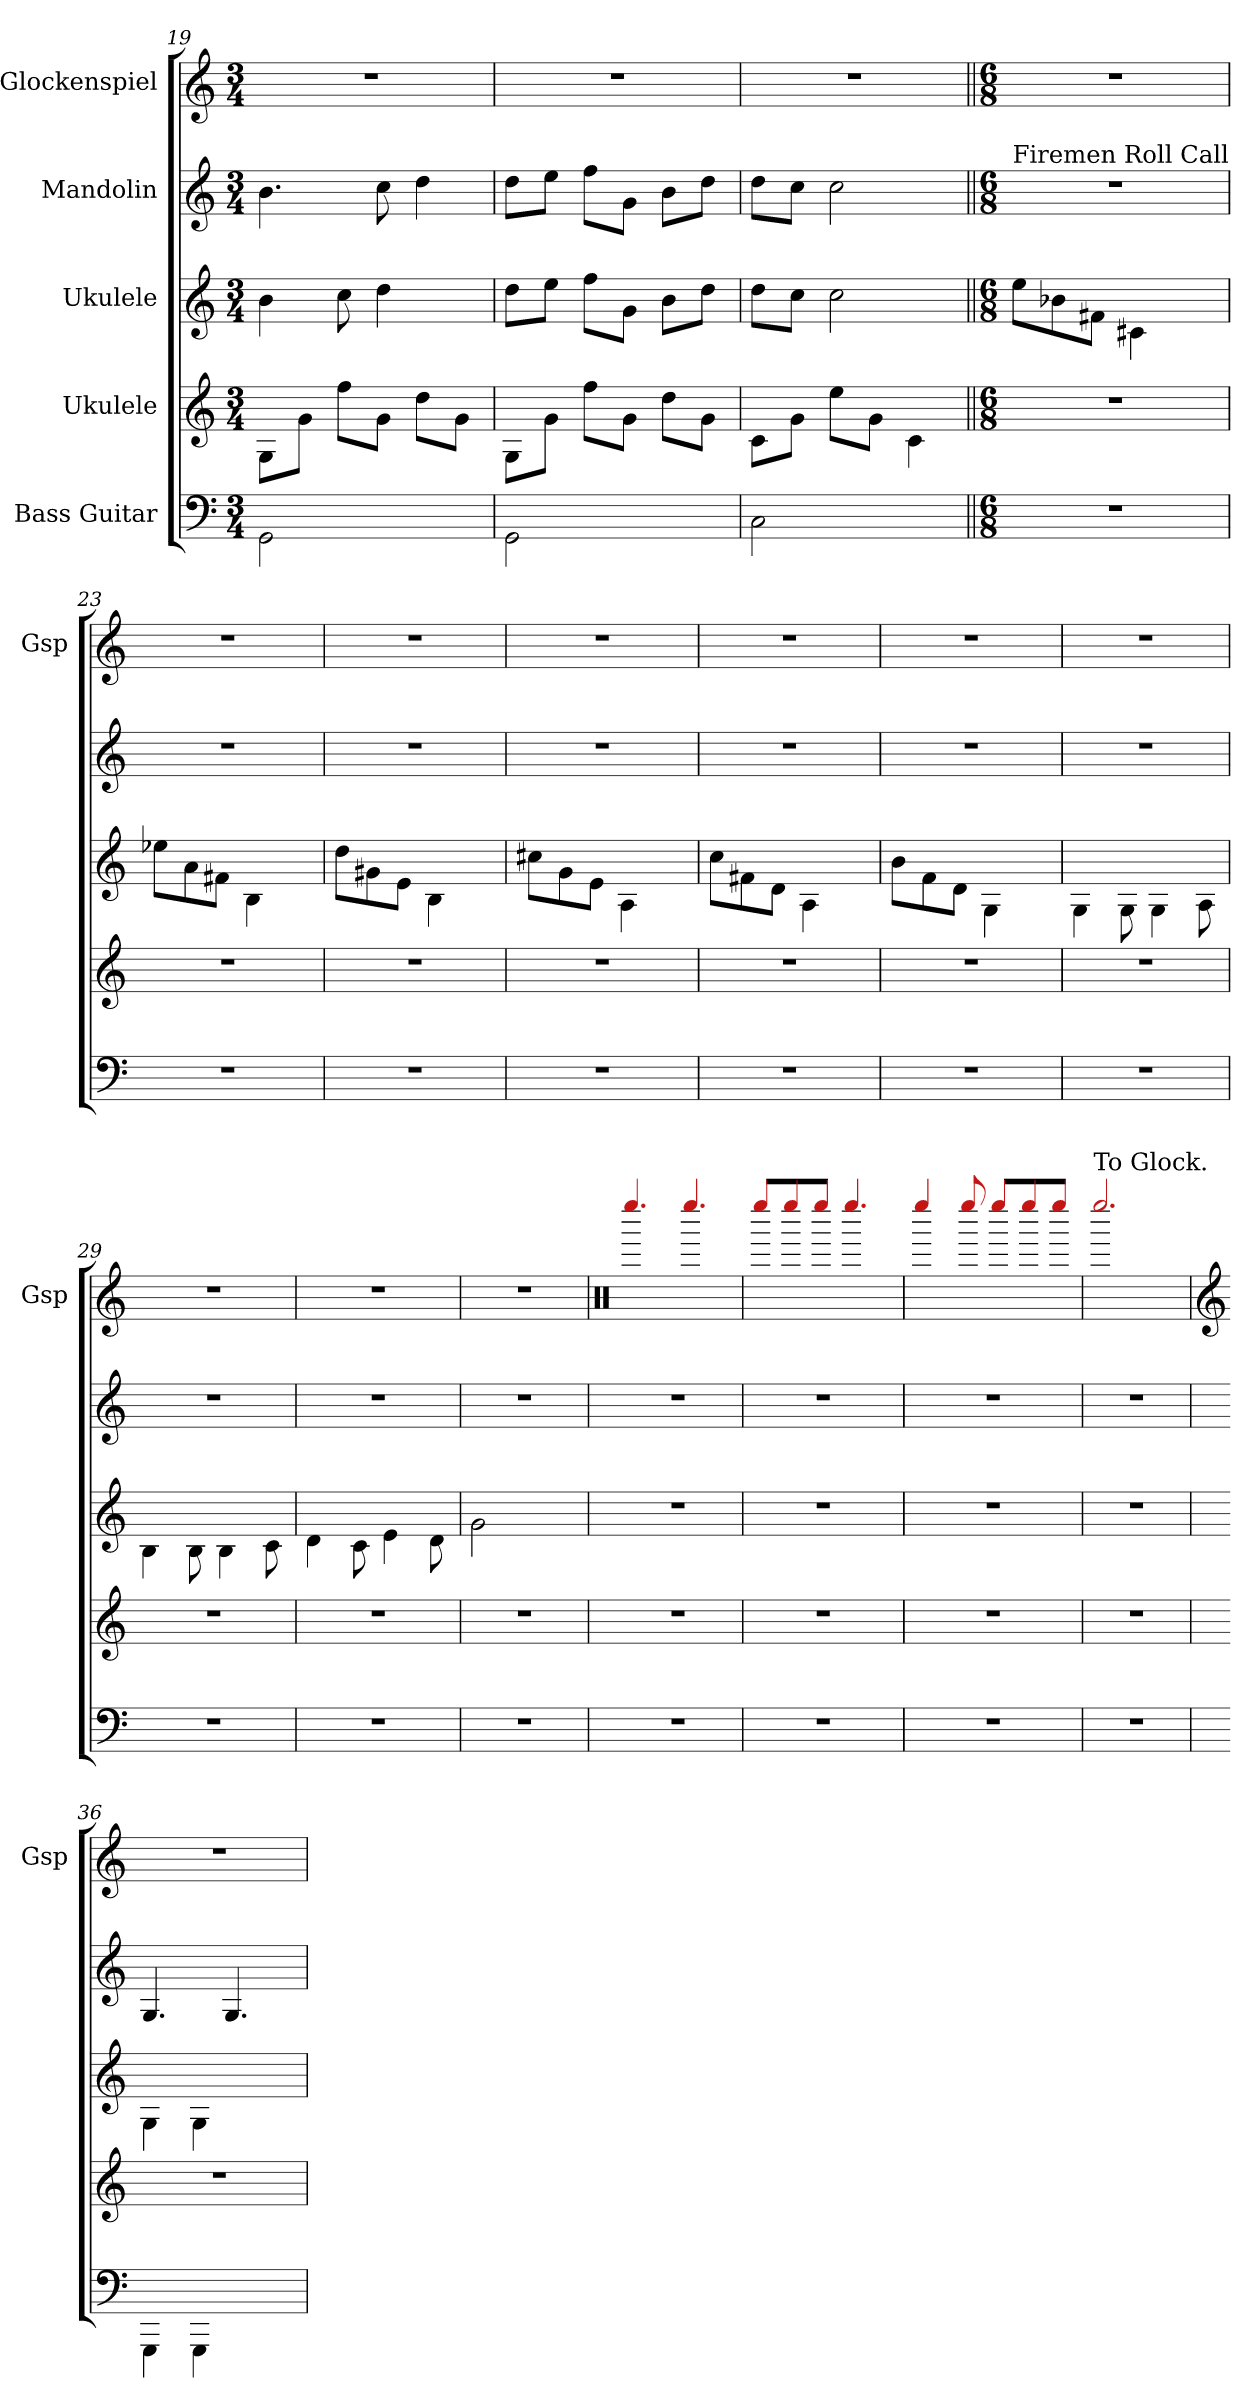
**kern	**kern	**kern	**kern	**kern
*part5	*part4	*part3	*part2	*part1
*staff5	*staff4	*staff3	*staff2	*staff1
*I"Bass Guitar	*I"Ukulele	*I"Ukulele	*I"Mandolin	*I"Glockenspiel
*	*	*	*	*I'Gsp
*	*	*	*clefG2	*clefG2
*	*	*	*	*ITrd-14c-24
*k[]	*k[]	*k[]	*k[]	*k[]
*C:	*C:	*C:	*C:	*C:
*M3/4	*M3/4	*M3/4	*M3/4	*M3/4
=19	=19	=19	=19	=19
2GGi\	8Gj\L	4bZ\	4.bV\	2.r
.	8gj\J	.	.	.
.	8ffj\L	8ccZ\	.	.
.	8gj\J	4ddZ\	8ccV\	.
4ryy	8ddj\L	.	4ddV\	.
.	8gj\J	8ryy	.	.
=20	=20	=20	=20	=20
2GGi\	8Gj\L	8ddZ\L	8ddV\L	2.r
.	8gj\J	8eeZ\J	8eeV\J	.
.	8ffj\L	8ffZ\L	8ffV\L	.
.	8gj\J	8gZ\J	8gV\J	.
4ryy	8ddj\L	8bZ\L	8bV\L	.
.	8gj\J	8ddZ\J	8ddV\J	.
=21	=21	=21	=21	=21
2Ci\	8cj\L	8ddZ\L	8ddV\L	2.r
.	8gj\J	8ccZ\J	8ccV\J	.
.	8eej\L	2ccZ\	2ccV\	.
.	8gj\J	.	.	.
4ryy	4cj\	.	.	.
=22||	=22||	=22||	=22||	=22||
*M6/8	*M6/8	*M6/8	*M6/8	*M6/8
!	!	!	!LO:TX:a:t=Firemen Roll Call	!
2.r	2.r	8eeZ\L	2.r	2.r
.	.	8b-Z\	.	.
.	.	8f#Z\J	.	.
.	.	4c#Z\	.	.
.	.	8ryy	.	.
=23	=23	=23	=23	=23
2.r	2.r	8ee-Z\L	2.r	2.r
.	.	8aZ\	.	.
.	.	8f#Z\J	.	.
.	.	4BZ\	.	.
.	.	8ryy	.	.
=24	=24	=24	=24	=24
2.r	2.r	8ddZ\L	2.r	2.r
.	.	8g#Z\	.	.
.	.	8eZ\J	.	.
.	.	4BZ\	.	.
.	.	8ryy	.	.
!!LO:LB:g=z
=25	=25	=25	=25	=25
2.r	2.r	8cc#Z\L	2.r	2.r
.	.	8gZ\	.	.
.	.	8eZ\J	.	.
.	.	4AZ\	.	.
.	.	8ryy	.	.
=26	=26	=26	=26	=26
2.r	2.r	8ccZ\L	2.r	2.r
.	.	8f#Z\	.	.
.	.	8dZ\J	.	.
.	.	4AZ\	.	.
.	.	8ryy	.	.
=27	=27	=27	=27	=27
2.r	2.r	8bZ\L	2.r	2.r
.	.	8fZ\	.	.
.	.	8dZ\J	.	.
.	.	4GZ\	.	.
.	.	8ryy	.	.
=28	=28	=28	=28	=28
2.r	2.r	4GZ\	2.r	2.r
.	.	8GZ\	.	.
.	.	4GZ\	.	.
.	.	8AZ\	.	.
=29	=29	=29	=29	=29
2.r	2.r	4BZ\	2.r	2.r
.	.	8BZ\	.	.
.	.	4BZ\	.	.
.	.	8cZ\	.	.
=30	=30	=30	=30	=30
2.r	2.r	4dZ\	2.r	2.r
.	.	8cZ\	.	.
.	.	4eZ\	.	.
.	.	8dZ\	.	.
=31	=31	=31	=31	=31
2.r	2.r	2gZ\	2.r	2.r
.	.	4ryy	.	.
=32	=32	=32	=32	=32
*	*	*	*	*clefX
2.r	2.r	2.r	2.r	4.eeee/
.	.	.	.	4.eeee/
=33	=33	=33	=33	=33
2.r	2.r	2.r	2.r	8eeee/L
.	.	.	.	8eeee/
.	.	.	.	8eeee/J
.	.	.	.	4.eeee/
=34	=34	=34	=34	=34
2.r	2.r	2.r	2.r	4eeee/
.	.	.	.	8eeee/
.	.	.	.	8eeee/L
.	.	.	.	8eeee/
.	.	.	.	8eeee/J
=35	=35	=35	=35	=35
!	!	!	!	!LO:TX:a:t=To Glock.
2.r	2.r	2.r	2.r	2.eeee/
!!LO:LB:g=z
=36	=36	=36	=36	=36
*	*	*	*	*clefG2
4GGGi\	2.r	4GZ\	4.GV/	2.r
4GGGi\	.	4GZ\	.	.
.	.	.	4.GV/	.
4ryy	.	4ryy	.	.
=	=	=	=	=
*-	*-	*-	*-	*-
